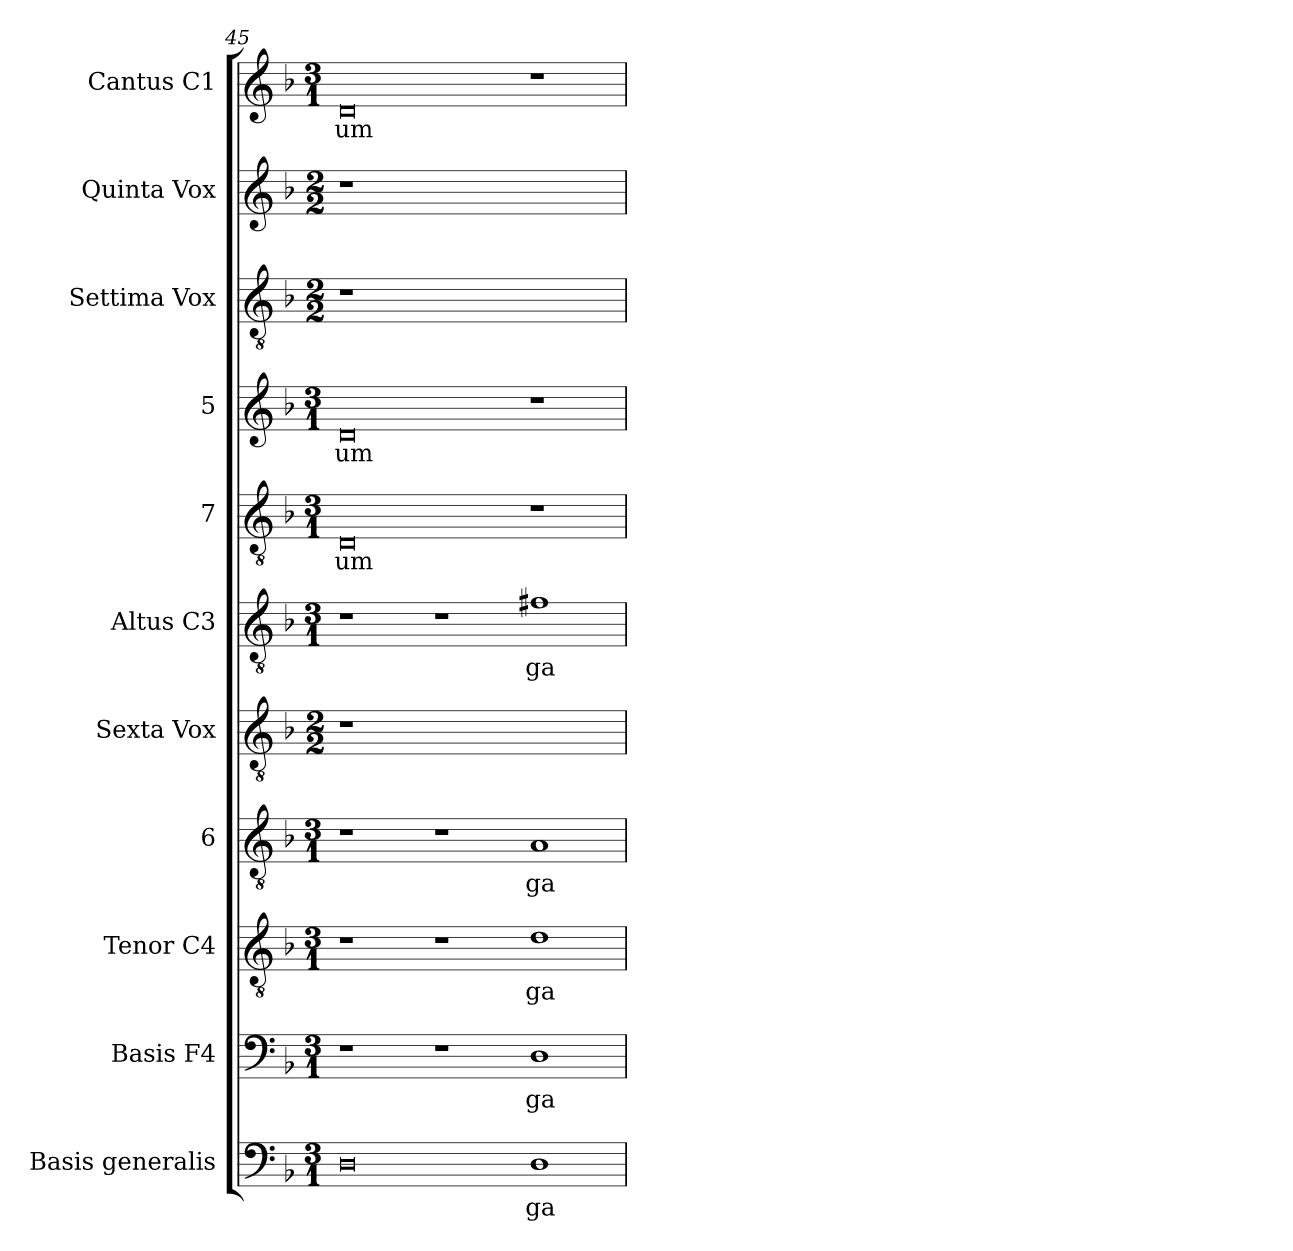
**kern	**text	**kern	**text	**kern	**text	**kern	**text	**kern	**kern	**text	**kern	**text	**kern	**text	**kern	**kern	**kern	**text
*part11	*part11	*part10	*part10	*part9	*part9	*part8	*part8	*part7	*part6	*part6	*part5	*part5	*part4	*part4	*part3	*part2	*part1	*part1
*staff11	*staff11	*staff10	*staff10	*staff9	*staff9	*staff8	*staff8	*staff7	*staff6	*staff6	*staff5	*staff5	*staff4	*staff4	*staff3	*staff2	*staff1	*staff1
*I"Basis  generalis	*	*I"Basis  F4	*	*I"Tenor  C4	*	*I"6	*	*I"Sexta  Vox	*I"Altus  C3	*	*I"7	*	*I"5	*	*I"Settima  Vox	*I"Quinta  Vox	*I"Cantus  C1	*
*	*	*I'B	*	*I'T	*	*	*	*	*I'A	*	*	*	*	*	*	*	*I'C	*
*clefF4	*	*clefF4	*	*clefGv2	*	*clefGv2	*	*clefGv2	*clefGv2	*	*clefGv2	*	*clefG2	*	*clefGv2	*clefG2	*clefG2	*
*k[b-]	*	*k[b-]	*	*k[b-]	*	*k[b-]	*	*k[b-]	*k[b-]	*	*k[b-]	*	*k[b-]	*	*k[b-]	*k[b-]	*k[b-]	*
*F:	*	*F:	*	*F:	*	*F:	*	*F:	*F:	*	*F:	*	*F:	*	*F:	*F:	*F:	*
*M3/1	*	*M3/1	*	*M3/1	*	*M3/1	*	*M2/2	*M3/1	*	*M3/1	*	*M3/1	*	*M2/2	*M2/2	*M3/1	*
=45	=45	=45	=45	=45	=45	=45	=45	=45	=45	=45	=45	=45	=45	=45	=45	=45	=45	=45
!	!LO:LY:a:cj	!	!	!	!	!	!	!	!	!	!	!LO:LY:b:cj	!	!LO:LY:b:cj	!	!	!	!LO:LY:b:cj
0D	.	1r	.	1r	.	1r	.	1r	1r	.	0D	-um	0d	-um	1r	1r	0d	-um
.	.	1r	.	1r	.	1r	.	0ryy	1r	.	.	.	.	.	0ryy	0ryy	.	.
!	!LO:LY:a:cj	!	!LO:LY:b:cj	!	!LO:LY:b:cj	!	!LO:LY:b:cj	!	!	!LO:LY:b:cj	!	!	!	!	!	!	!	!
1D	ga-	1D	ga-	1d	ga-	1A	ga-	.	1f#X	ga-	1r	.	1r	.	.	.	1r	.
=	=	=	=	=	=	=	=	=	=	=	=	=	=	=	=	=	=	=
*-	*-	*-	*-	*-	*-	*-	*-	*-	*-	*-	*-	*-	*-	*-	*-	*-	*-	*-
